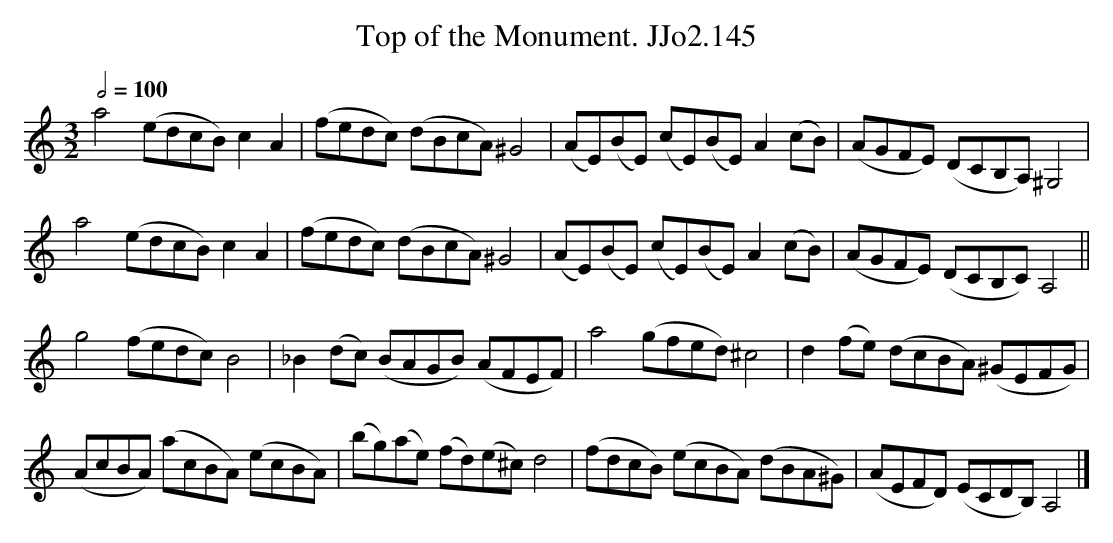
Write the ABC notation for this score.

X:1
T:Top of the Monument. JJo2.145
M:3/2
L:1/8
Q:2/4=100
K:Am
a4 (edcB) c2A2 | (fedc) (dBcA) ^G4 | (AE)(BE) (cE)(BE) A2 (cB) | (AGFE) (DCB,A,) ^G,4 |
a4 (edcB) c2A2 | (fedc) (dBcA) ^G4 | (AE)(BE) (cE)(BE) A2 (cB) | (AGFE) (DCB,C) A,4 ||
g4 (fedc) B4 | _B2 (dc) (BAGB) (AFEF) | a4 (gfed) ^c4 | d2 (fe) (dcBA) (^GEFG) |
(AcBA) (acBA) (ecBA) | (bg)(ae) (fd)(e^c) d4 | (fdcB) (ecBA) (dBA^G) | (AEFD) (ECDB,) A,4 |]
